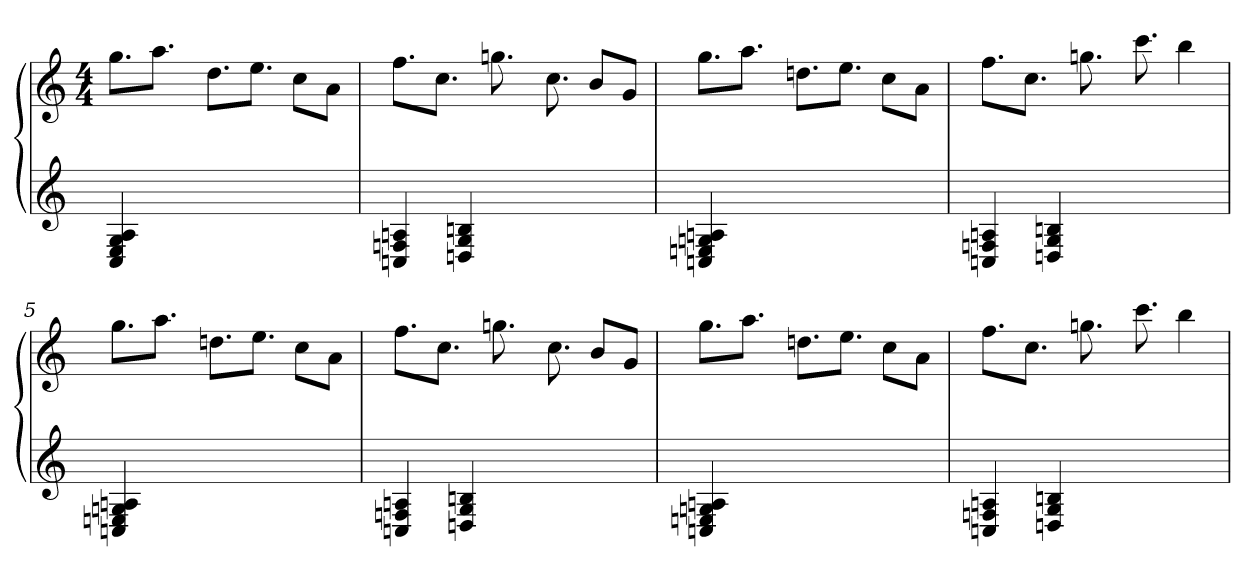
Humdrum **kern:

**kern	**kern
*part2	*part1
*staff2	*staff1
*	*M4/4
=1	=1
4A 4C 4E 4G	8.ggL
.	8.aaJ
2.ryy	.
.	8.ddL
.	8.eeJ
.	8ccL
.	8aJ
=2	=2
4Fn 4An 4Cn	8.ffL
.	8.ccJ
4G 4Bn 4Dn	.
.	8.ggn
2ryy	.
.	8.cc
.	8bL
.	8gJ
=3	=3
4An 4Cn 4En 4Gn	8.ggL
.	8.aaJ
2.ryy	.
.	8.ddnL
.	8.eeJ
.	8ccL
.	8aJ
=4	=4
4Fn 4An 4Cn	8.ffL
.	8.ccJ
4G 4Bn 4Dn	.
.	8.ggn
2ryy	.
.	8.ccc
.	4bb
=5	=5
4An 4Cn 4En 4Gn	8.ggL
.	8.aaJ
2.ryy	.
.	8.ddnL
.	8.eeJ
.	8ccL
.	8aJ
=6	=6
4Fn 4An 4Cn	8.ffL
.	8.ccJ
4G 4Bn 4Dn	.
.	8.ggn
2ryy	.
.	8.cc
.	8bL
.	8gJ
=7	=7
4An 4Cn 4En 4Gn	8.ggL
.	8.aaJ
2.ryy	.
.	8.ddnL
.	8.eeJ
.	8ccL
.	8aJ
=8	=8
4Fn 4An 4Cn	8.ffL
.	8.ccJ
4G 4Bn 4Dn	.
.	8.ggn
2ryy	.
.	8.ccc
.	4bb
=	=
*-	*-
